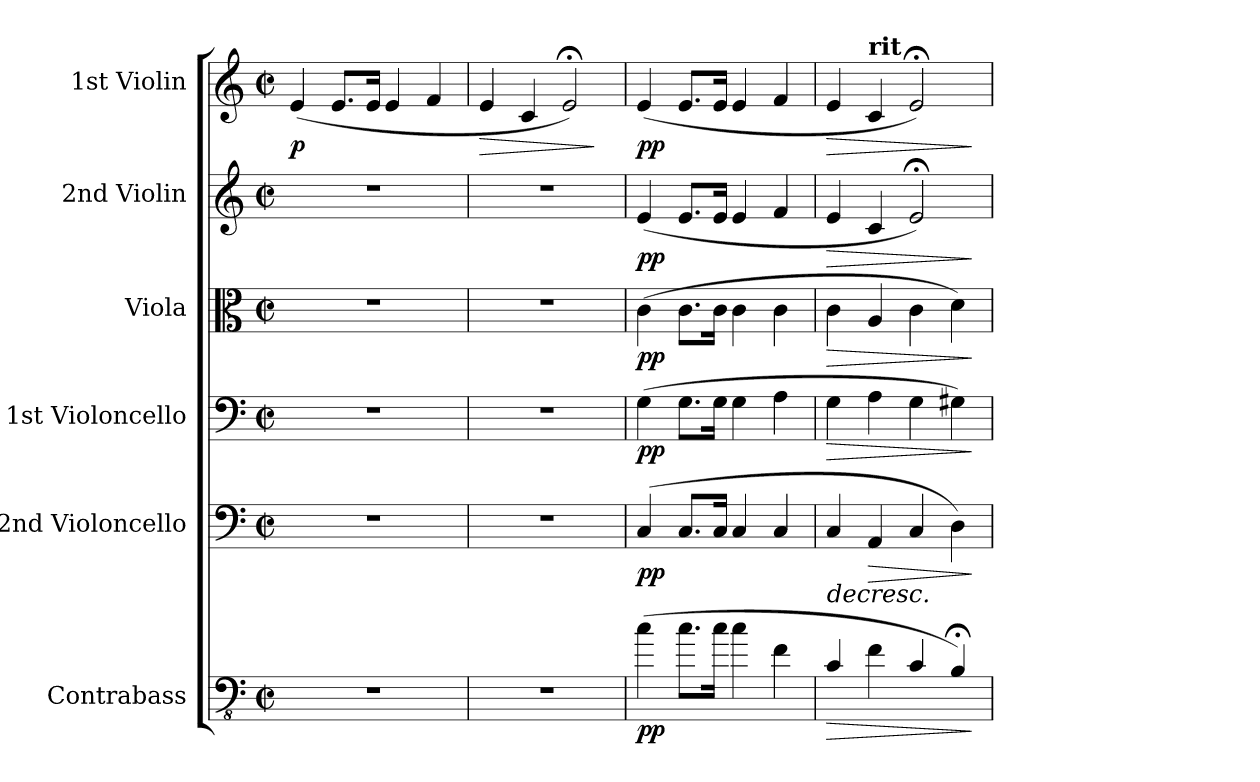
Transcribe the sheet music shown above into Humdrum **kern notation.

**kern	**dynam	**kern	**dynam	**kern	**dynam	**kern	**dynam	**kern	**dynam	**kern	**dynam
*part6	*part6	*part5	*part5	*part4	*part4	*part3	*part3	*part2	*part2	*part1	*part1
*staff6	*staff6	*staff5	*staff5	*staff4	*staff4	*staff3	*staff3	*staff2	*staff2	*staff1	*staff1
*I"Contrabass	*	*I"2nd Violoncello	*	*I"1st Violoncello	*	*I"Viola	*	*I"2nd Violin	*	*I"1st Violin	*
*I'Cb.	*	*I'Vc. 2	*	*I'Vc. 1	*	*I'Vla.	*	*I'Vln. 2	*	*I'Vln. 1	*
*clefFv4	*	*clefF4	*	*clefF4	*	*clefC3	*	*clefG2	*	*clefG2	*
*ITrd7c12	*	*	*	*	*	*	*	*	*	*	*
*k[]	*	*k[]	*	*k[]	*	*k[]	*	*k[]	*	*k[]	*
*M2/2	*	*M2/2	*	*M2/2	*	*M2/2	*	*M2/2	*	*M2/2	*
*met(c|)	*	*met(c|)	*	*met(c|)	*	*met(c|)	*	*met(c|)	*	*met(c|)	*
*MM50	*	*MM50	*	*MM50	*	*MM50	*	*MM50	*	*MM50	*
=1	=1	=1	=1	=1	=1	=1	=1	=1	=1	=1	=1
!	!	!	!	!	!	!	!	!	!	!	!LO:DY:b
1r	.	1r	.	1r	.	1r	.	1r	.	(4e/	p
.	.	.	.	.	.	.	.	.	.	8.e/L	.
.	.	.	.	.	.	.	.	.	.	16e/Jk	.
.	.	.	.	.	.	.	.	.	.	4e/	.
.	.	.	.	.	.	.	.	.	.	4f/	.
=2	=2	=2	=2	=2	=2	=2	=2	=2	=2	=2	=2
!	!	!	!	!	!	!	!	!	!	!	!LO:HP:b
1r	.	1r	.	1r	.	1r	.	1r	.	4e/	>
.	.	.	.	.	.	.	.	.	.	4c/	.
.	.	.	.	.	.	.	.	.	.	2e;</)	.
.	.	.	.	.	.	.	.	.	.	.	]
=3	=3	=3	=3	=3	=3	=3	=3	=3	=3	=3	=3
!	!LO:DY:b	!	!LO:DY:b	!	!LO:DY:b	!	!LO:DY:b	!	!LO:DY:b	!	!LO:DY:b
(4C\	pp	(4C/	pp	(4G\	pp	(4c\	pp	(4e/	pp	(4e/	pp
8.C\L	.	8.C/L	.	8.G\L	.	8.c\L	.	8.e/L	.	8.e/L	.
16C\Jk	.	16C/Jk	.	16G\Jk	.	16c\Jk	.	16e/Jk	.	16e/Jk	.
4C\	.	4C/	.	4G\	.	4c\	.	4e/	.	4e/	.
4FF\	.	4C/	.	4A\	.	4c\	.	4f/	.	4f/	.
=4	=4	=4	=4	=4	=4	=4	=4	=4	=4	=4	=4
!	!LO:HP:b	!	!LO:HP:b	!	!LO:HP:b	!	!LO:HP:b	!	!LO:HP:b	!	!LO:HP:b
4CC/	>	4C/	>	4G\	>	4c\	>	4e/	>	4e/	>
!	!	!	!	!	!	!	!	!	!	!LO:TX:a:B:t=rit	!
!	!	!	!LO:HP:b	!	!	!	!	!	!	!	!
4FF\	.	4AA/	>	4A\	.	4A/	.	4c/	.	4c/	.
4CC/	.	4C/	.	4G\	.	4c\	.	2e;</)	.	2e;</)	.
4BBB;/)	.	4D\)	.	4G#X\)	.	4d\)	.	.	.	.	.
.	]	.	] ]	.	]	.	]	.	]	.	]
=	=	=	=	=	=	=	=	=	=	=	=
*-	*-	*-	*-	*-	*-	*-	*-	*-	*-	*-	*-
